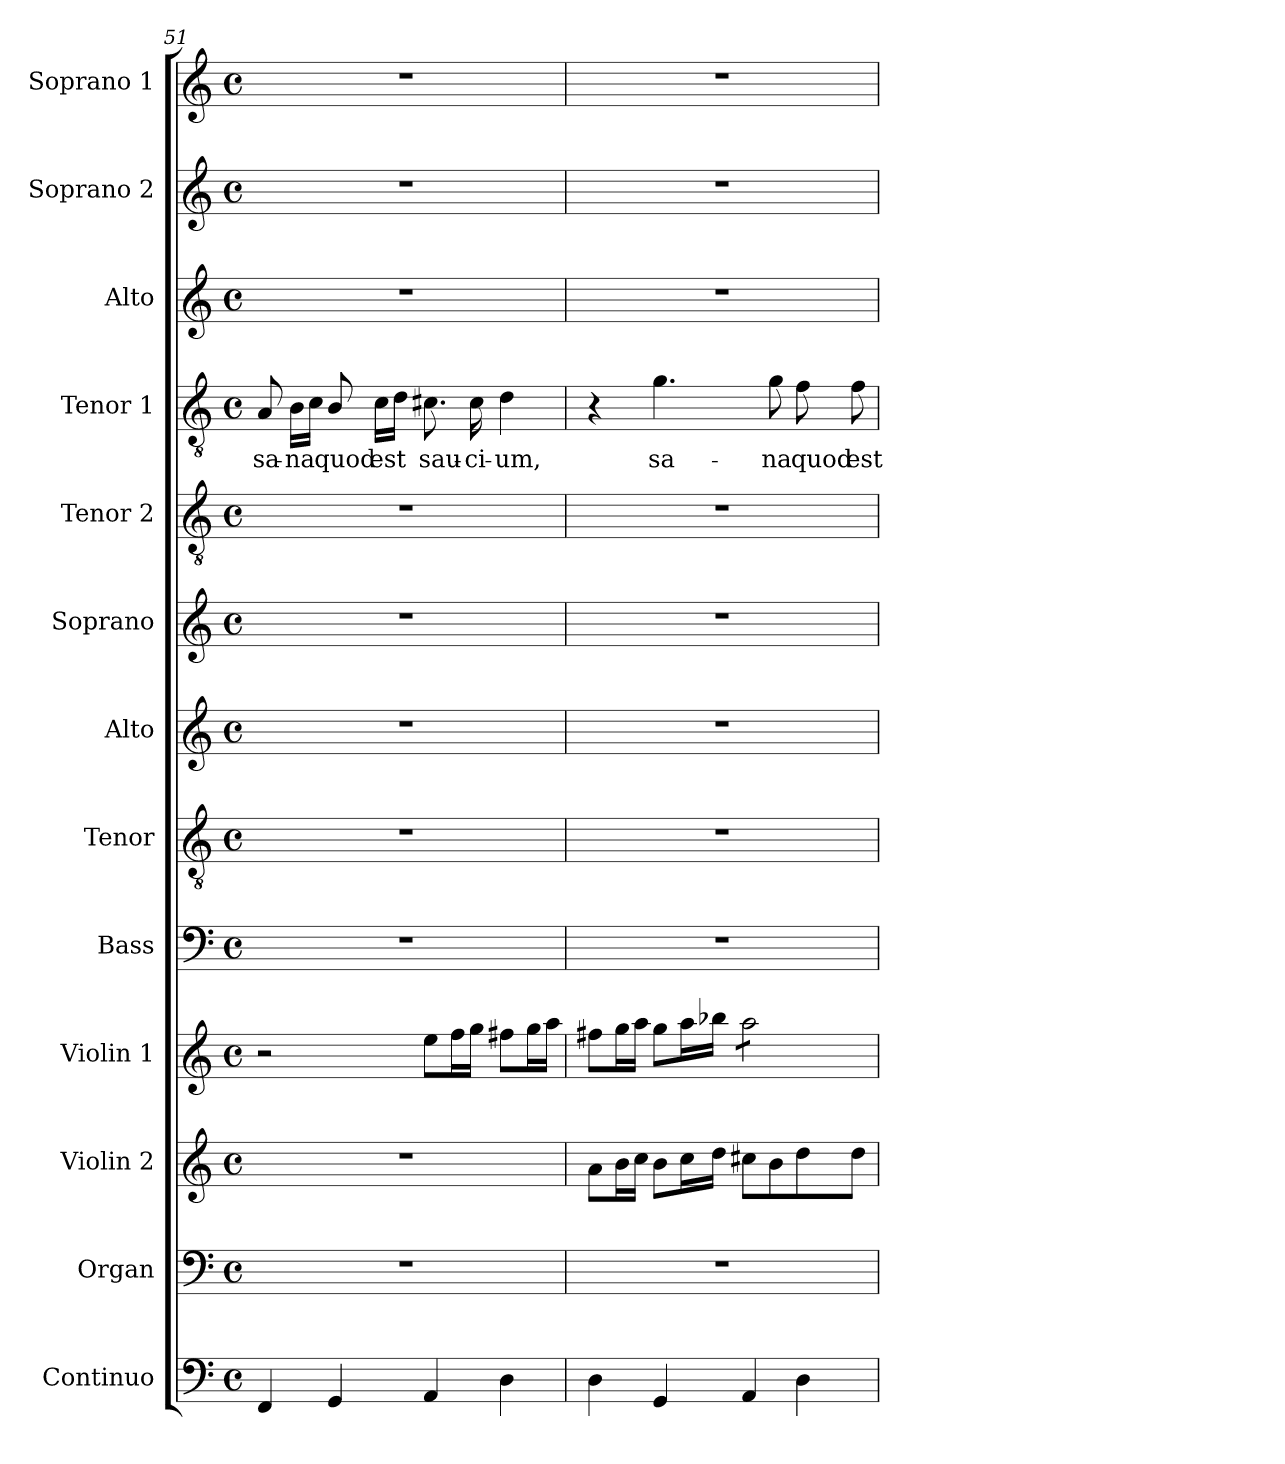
**kern	**kern	**kern	**kern	**kern	**kern	**kern	**kern	**kern	**kern	**text	**kern	**kern	**kern
*part13	*part12	*part11	*part10	*part9	*part8	*part7	*part6	*part5	*part4	*part4	*part3	*part2	*part1
*staff13	*staff12	*staff11	*staff10	*staff9	*staff8	*staff7	*staff6	*staff5	*staff4	*staff4	*staff3	*staff2	*staff1
*I"Continuo	*I"Organ	*I"Violin 2	*I"Violin 1	*I"Bass	*I"Tenor	*I"Alto	*I"Soprano	*I"Tenor 2	*I"Tenor 1	*	*I"Alto	*I"Soprano 2	*I"Soprano 1
*I'Cont.	*I'Org.	*I'Vln. 2	*I'Vln. 1	*I'B.	*I'T.	*I'A.	*I'S.	*I'T2.	*I'T1.	*	*I'A.	*I'S2.	*I'S1.
!!LO:PB:g=z
*clefF4	*clefF4	*clefG2	*clefG2	*clefF4	*clefGv2	*clefG2	*clefG2	*clefGv2	*clefGv2	*	*clefG2	*clefG2	*clefG2
*	*	*	*	*	*ITrd7c12	*	*	*ITrd7c12	*ITrd7c12	*	*	*	*
*k[]	*k[]	*k[]	*k[]	*k[]	*k[]	*k[]	*k[]	*k[]	*k[]	*	*k[]	*k[]	*k[]
*C:	*C:	*C:	*C:	*C:	*C:	*C:	*C:	*C:	*C:	*	*C:	*C:	*C:
*M4/4	*M4/4	*M4/4	*M4/4	*M4/4	*M4/4	*M4/4	*M4/4	*M4/4	*M4/4	*	*M4/4	*M4/4	*M4/4
*met(c)	*met(c)	*met(c)	*met(c)	*met(c)	*met(c)	*met(c)	*met(c)	*met(c)	*met(c)	*	*met(c)	*met(c)	*met(c)
=51	=51	=51	=51	=51	=51	=51	=51	=51	=51	=51	=51	=51	=51
!	!	!	!	!	!	!	!	!	!	!LO:LY:b:color=#000000	!	!	!
4FFi/	1r	1r	2r	1r	1r	1r	1r	1r	8AAi/	sa-	1r	1r	1r
!	!	!	!	!	!	!	!	!	!	!LO:LY:b:color=#000000	!	!	!
.	.	.	.	.	.	.	.	.	16BBi\LL	-na	.	.	.
.	.	.	.	.	.	.	.	.	16Ci\JJ	.	.	.	.
!	!	!	!	!	!	!	!	!	!	!LO:LY:b:color=#000000	!	!	!
4GGi/	.	.	.	.	.	.	.	.	8BBi/	quod	.	.	.
!	!	!	!	!	!	!	!	!	!	!LO:LY:b:color=#000000	!	!	!
.	.	.	.	.	.	.	.	.	16Ci\LL	est	.	.	.
.	.	.	.	.	.	.	.	.	16Di\JJ	.	.	.	.
!	!	!	!	!	!	!	!	!	!	!LO:LY:b:color=#000000	!	!	!
4AAi/	.	.	8eei\L	.	.	.	.	.	8.C#Xi\	sau-	.	.	.
.	.	.	16ffi\L	.	.	.	.	.	.	.	.	.	.
!	!	!	!	!	!	!	!	!	!	!LO:LY:b:color=#000000	!	!	!
.	.	.	16ggi\JJ	.	.	.	.	.	16C#i\	-ci-	.	.	.
!	!	!	!	!	!	!	!	!	!	!LO:LY:b:color=#000000	!	!	!
4Di\	.	.	8ff#Xi\L	.	.	.	.	.	4Di\	-um,	.	.	.
.	.	.	16ggi\L	.	.	.	.	.	.	.	.	.	.
.	.	.	16aai\JJ	.	.	.	.	.	.	.	.	.	.
=52	=52	=52	=52	=52	=52	=52	=52	=52	=52	=52	=52	=52	=52
4Di\	1r	8ai\L	8ff#Xi\L	1r	1r	1r	1r	1r	4r	.	1r	1r	1r
.	.	16bi\L	16ggi\L	.	.	.	.	.	.	.	.	.	.
.	.	16cci\JJ	16aai\JJ	.	.	.	.	.	.	.	.	.	.
!	!	!	!	!	!	!	!	!	!	!LO:LY:b:color=#000000	!	!	!
4GGi/	.	8bi\L	8ggi\L	.	.	.	.	.	4.Gi\	sa-	.	.	.
.	.	16cci\L	16aai\L	.	.	.	.	.	.	.	.	.	.
.	.	16ddi\JJ	16bb-Xi\JJ	.	.	.	.	.	.	.	.	.	.
*	*	*	*tremolo	*	*	*	*	*	*	*	*	*	*
4AAi/	.	8cc#Xi\L	8aai\L	.	.	.	.	.	.	.	.	.	.
!	!	!	!	!	!	!	!	!	!	!LO:LY:b:color=#000000	!	!	!
.	.	8bi\	8aai\	.	.	.	.	.	8Gi\	-na	.	.	.
!	!	!	!	!	!	!	!	!	!	!LO:LY:b:color=#000000	!	!	!
4Di\	.	8ddi\	8aai\	.	.	.	.	.	8Fi\	quod	.	.	.
!	!	!	!	!	!	!	!	!	!	!LO:LY:b:color=#000000	!	!	!
.	.	8ddi\J	8aai\J	.	.	.	.	.	8Fi\	est	.	.	.
*	*	*	*Xtremolo	*	*	*	*	*	*	*	*	*	*
=	=	=	=	=	=	=	=	=	=	=	=	=	=
*-	*-	*-	*-	*-	*-	*-	*-	*-	*-	*-	*-	*-	*-
